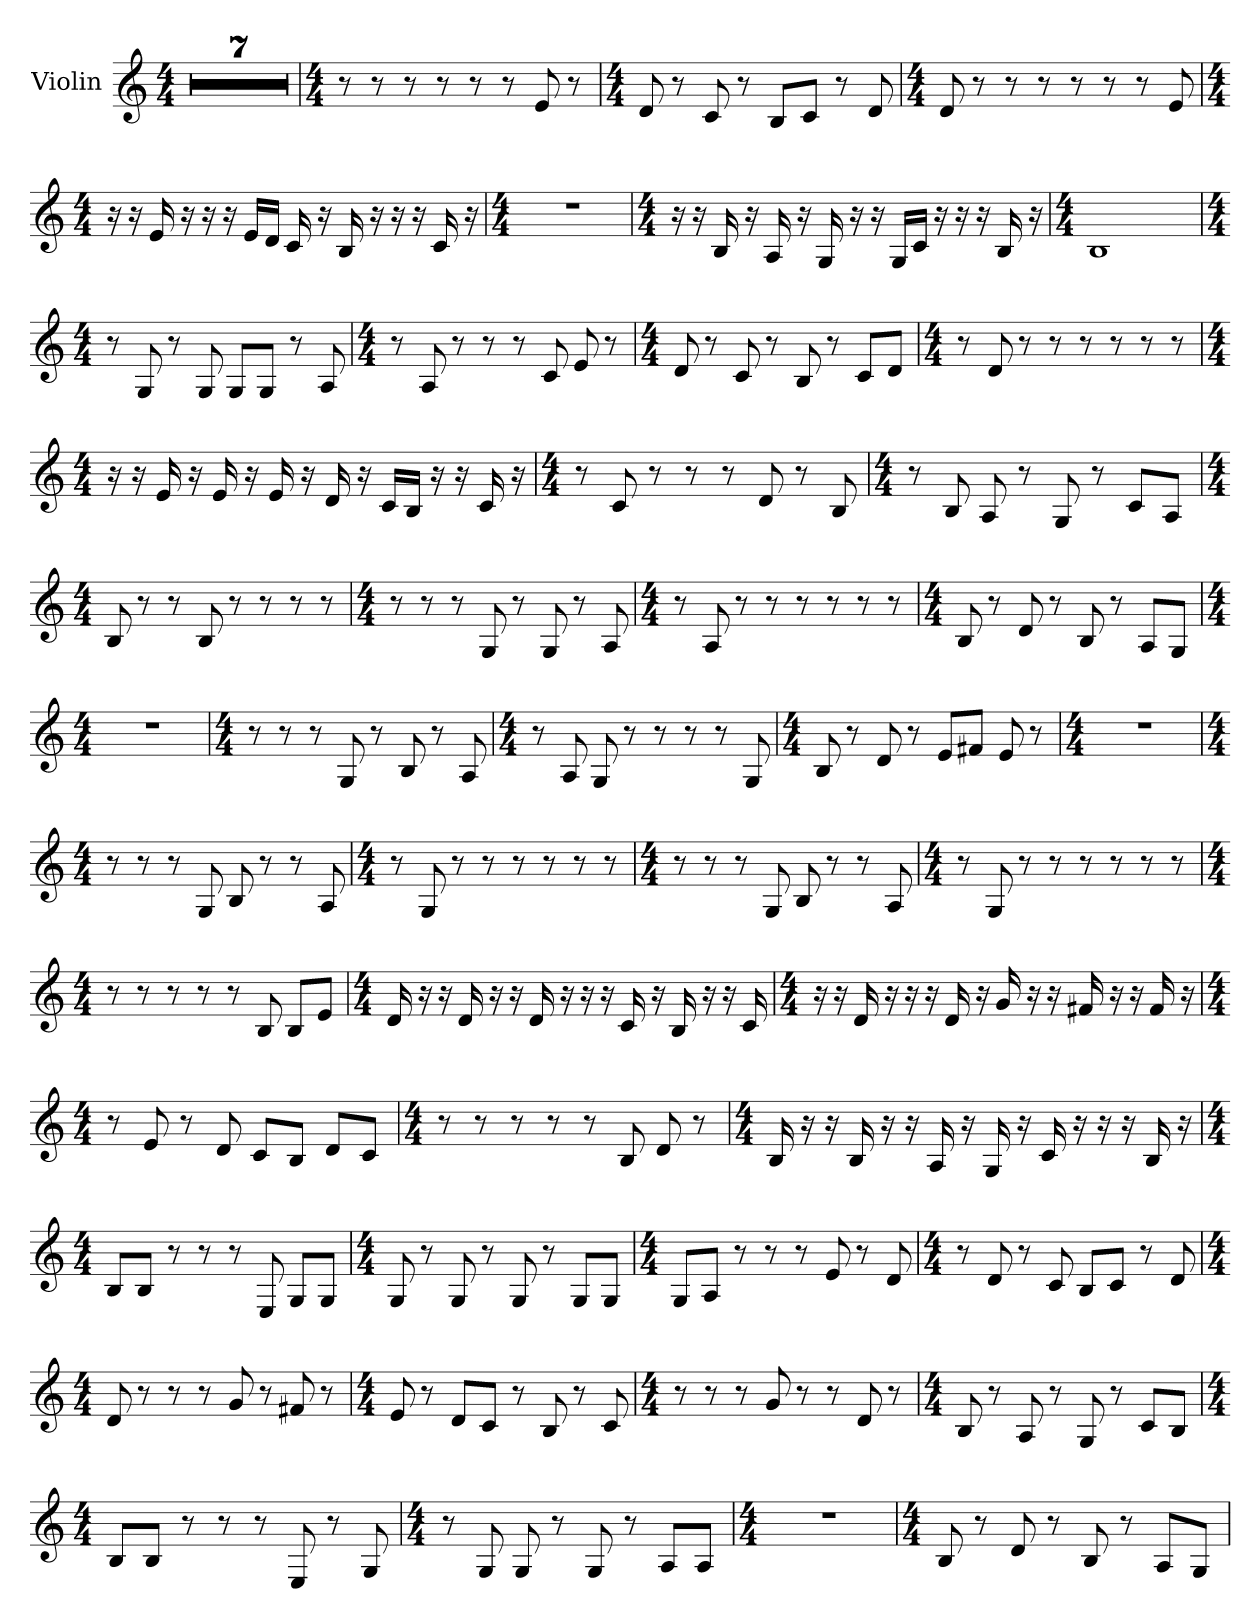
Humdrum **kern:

**kern
*part1
*staff1
*I"Violin
*I'Vln
*M4/4
=
1r
=
*M4/4
1r
=
*M4/4
1r
=
*M4/4
1r
=
*M4/4
1r
=
*M4/4
1r
=
*M4/4
1r
=
*M4/4
8r
8r
8r
8r
8r
8r
8e
8r
=
*M4/4
8d
8r
8c
8r
8BL
8cJ
8r
8d
=
*M4/4
8d
8r
8r
8r
8r
8r
8r
8e
=
*M4/4
16r
16r
16e
16r
16r
16r
16eLL
16dJJ
16c
16r
16B
16r
16r
16r
16c
16r
=
*M4/4
1r
=
*M4/4
16r
16r
16B
16r
16A
16r
16G
16r
16r
16GLL
16cJJ
16r
16r
16r
16B
16r
=
*M4/4
1B
=
*M4/4
8r
8G
8r
8G
8GL
8GJ
8r
8A
=
*M4/4
8r
8A
8r
8r
8r
8c
8e
8r
=
*M4/4
8d
8r
8c
8r
8B
8r
8cL
8dJ
=
*M4/4
8r
8d
8r
8r
8r
8r
8r
8r
=
*M4/4
16r
16r
16e
16r
16e
16r
16e
16r
16d
16r
16cLL
16BJJ
16r
16r
16c
16r
=
*M4/4
8r
8c
8r
8r
8r
8d
8r
8B
=
*M4/4
8r
8B
8A
8r
8G
8r
8cL
8AJ
=
*M4/4
8B
8r
8r
8B
8r
8r
8r
8r
=
*M4/4
8r
8r
8r
8G
8r
8G
8r
8A
=
*M4/4
8r
8A
8r
8r
8r
8r
8r
8r
=
*M4/4
8B
8r
8d
8r
8B
8r
8AL
8GJ
=
*M4/4
1r
=
*M4/4
8r
8r
8r
8G
8r
8B
8r
8A
=
*M4/4
8r
8A
8G
8r
8r
8r
8r
8G
=
*M4/4
8B
8r
8d
8r
8eL
8f#XJ
8e
8r
=
*M4/4
1r
=
*M4/4
8r
8r
8r
8G
8B
8r
8r
8A
=
*M4/4
8r
8G
8r
8r
8r
8r
8r
8r
=
*M4/4
8r
8r
8r
8G
8B
8r
8r
8A
=
*M4/4
8r
8G
8r
8r
8r
8r
8r
8r
=
*M4/4
8r
8r
8r
8r
8r
8B
8BL
8eJ
=
*M4/4
16d
16r
16r
16d
16r
16r
16d
16r
16r
16r
16c
16r
16B
16r
16r
16c
=
*M4/4
16r
16r
16d
16r
16r
16r
16d
16r
16g
16r
16r
16f#X
16r
16r
16f#
16r
=
*M4/4
8r
8e
8r
8d
8cL
8BJ
8dL
8cJ
=
*M4/4
8r
8r
8r
8r
8r
8B
8d
8r
=
*M4/4
16B
16r
16r
16B
16r
16r
16A
16r
16G
16r
16c
16r
16r
16r
16B
16r
=
*M4/4
8BL
8BJ
8r
8r
8r
8E
8GL
8GJ
=
*M4/4
8G
8r
8G
8r
8G
8r
8GL
8GJ
=
*M4/4
8GL
8AJ
8r
8r
8r
8e
8r
8d
=
*M4/4
8r
8d
8r
8c
8BL
8cJ
8r
8d
=
*M4/4
8d
8r
8r
8r
8g
8r
8f#X
8r
=
*M4/4
8e
8r
8dL
8cJ
8r
8B
8r
8c
=
*M4/4
8r
8r
8r
8g
8r
8r
8d
8r
=
*M4/4
8B
8r
8A
8r
8G
8r
8cL
8BJ
=
*M4/4
8BL
8BJ
8r
8r
8r
8E
8r
8G
=
*M4/4
8r
8G
8G
8r
8G
8r
8AL
8AJ
=
*M4/4
1r
=
*M4/4
8B
8r
8d
8r
8B
8r
8AL
8GJ
=
*-
